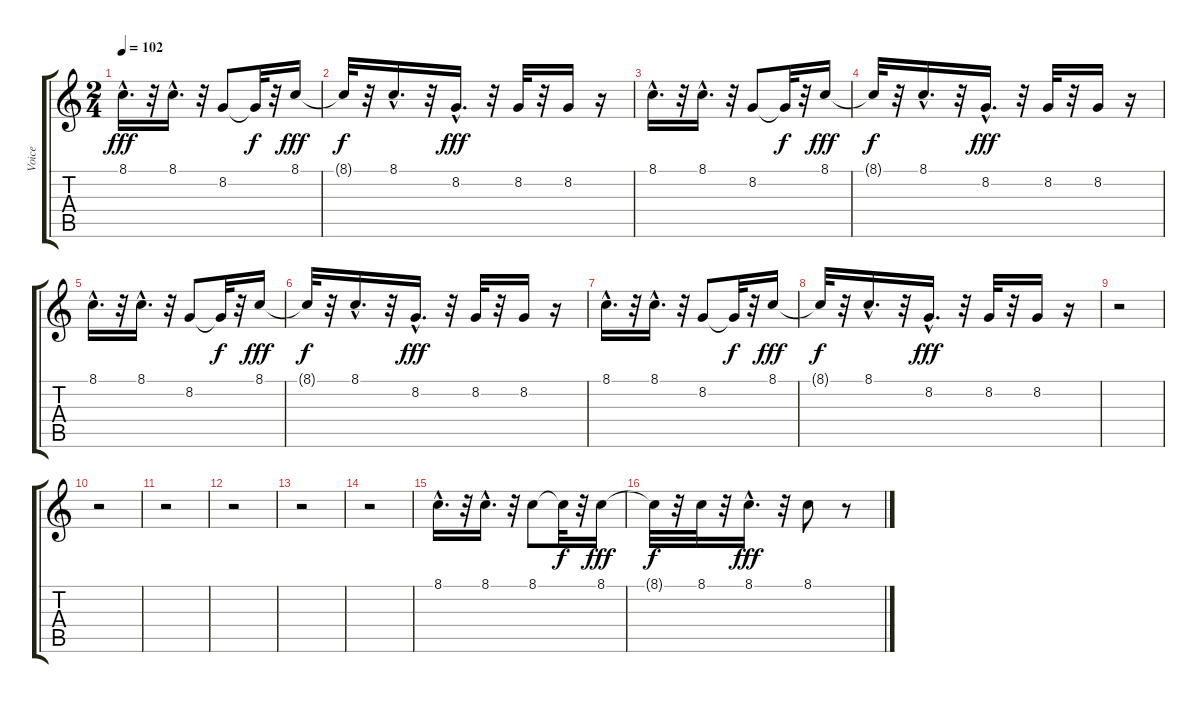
\track ("Voice" "Voice") {instrument pad4choir}
\staff {score tabs}
\tuning (E4 B3 G3 D3 A2 E2) {hide}
\ts (2 4)
\tempo 102
\clef g2
\ks c
8.1{hac}.16{d dy fff} r.32 8.1{hac}.16{d} r.32 8.2.8 8.2{t}.32{dy f} r.32 8.1.16{dy fff} |
8.1{t}.32{dy f} r.32 8.1{hac}.16{d} r.32 8.2{hac}.16{d dy fff} r.32 8.2.32 r.32 8.2.16 r.16 |
8.1{hac}.16{d} r.32 8.1{hac}.16{d} r.32 8.2.8 8.2{t}.32{dy f} r.32 8.1.16{dy fff} |
8.1{t}.32{dy f} r.32 8.1{hac}.16{d} r.32 8.2{hac}.16{d dy fff} r.32 8.2.32 r.32 8.2.16 r.16 |
8.1{hac}.16{d} r.32 8.1{hac}.16{d} r.32 8.2.8 8.2{t}.32{dy f} r.32 8.1.16{dy fff} |
8.1{t}.32{dy f} r.32 8.1{hac}.16{d} r.32 8.2{hac}.16{d dy fff} r.32 8.2.32 r.32 8.2.16 r.16 |
8.1{hac}.16{d} r.32 8.1{hac}.16{d} r.32 8.2.8 8.2{t}.32{dy f} r.32 8.1.16{dy fff} |
8.1{t}.32{dy f} r.32 8.1{hac}.16{d} r.32 8.2{hac}.16{d dy fff} r.32 8.2.32 r.32 8.2.16 r.16 |
r.2 |
r.2 |
r.2 |
r.2 |
r.2 |
r.2 |
8.1{hac}.16{d} r.32 8.1{hac}.16{d} r.32 8.1.8 8.1{t}.32{dy f} r.32 8.1.16{dy fff} |
8.1{t}.32{dy f} r.32 8.1.32 r.32 8.1{hac}.16{d dy fff} r.32 8.1.8 r.8
